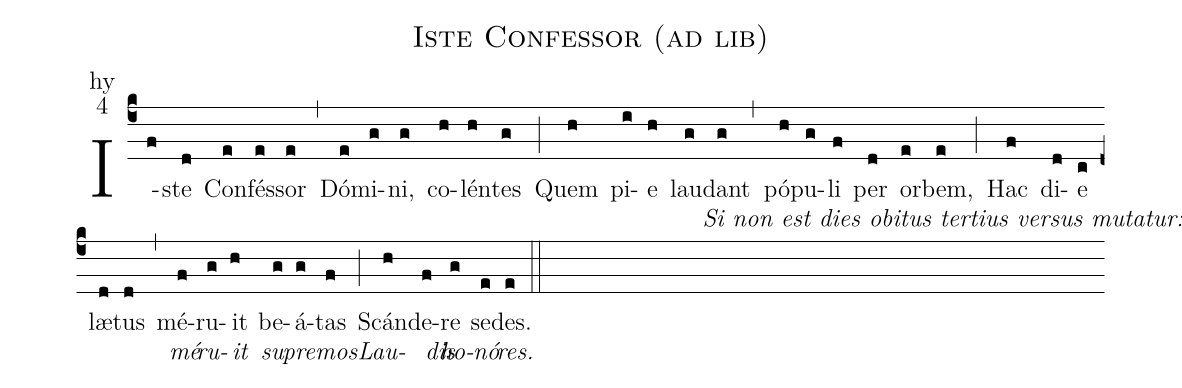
name:Iste Confessor (ad lib);
office-part:hy;
mode:4;
%%
(c4) I(f)ste(d) Con(e)fés(e)sor(e) (,)
Dó(e)mi(g)ni,(g) co(h)lén(h)tes(g) (;)
Quem(h) pi(i)e(h) lau(g)dant[<i>Si non est dies obitus tertius versus mutatur:</i>](g) (,)
pó(h)pu(g)li(f) per(d) or(e)bem,(e) (;)
Hac(f) di(d)e(c) læ(d)tus(d) (,)
mé[<v>\hspace{0.5em}</v>mé](f)ru[ru-](g)it[it](h) be[<v>\hspace{0.1em}</v>su](g)á[<v>\hspace{-0.5em}</v>pre](g)tas[mos](f) (;)
Scán[Lau-](h)de[<v>\ \ </v>dis](f)re[ho-](g) se[<v>\hspace{0.1em}</v>nó](e)des.[<v>\hspace{0.2em}</v>res.](e)  (::)
